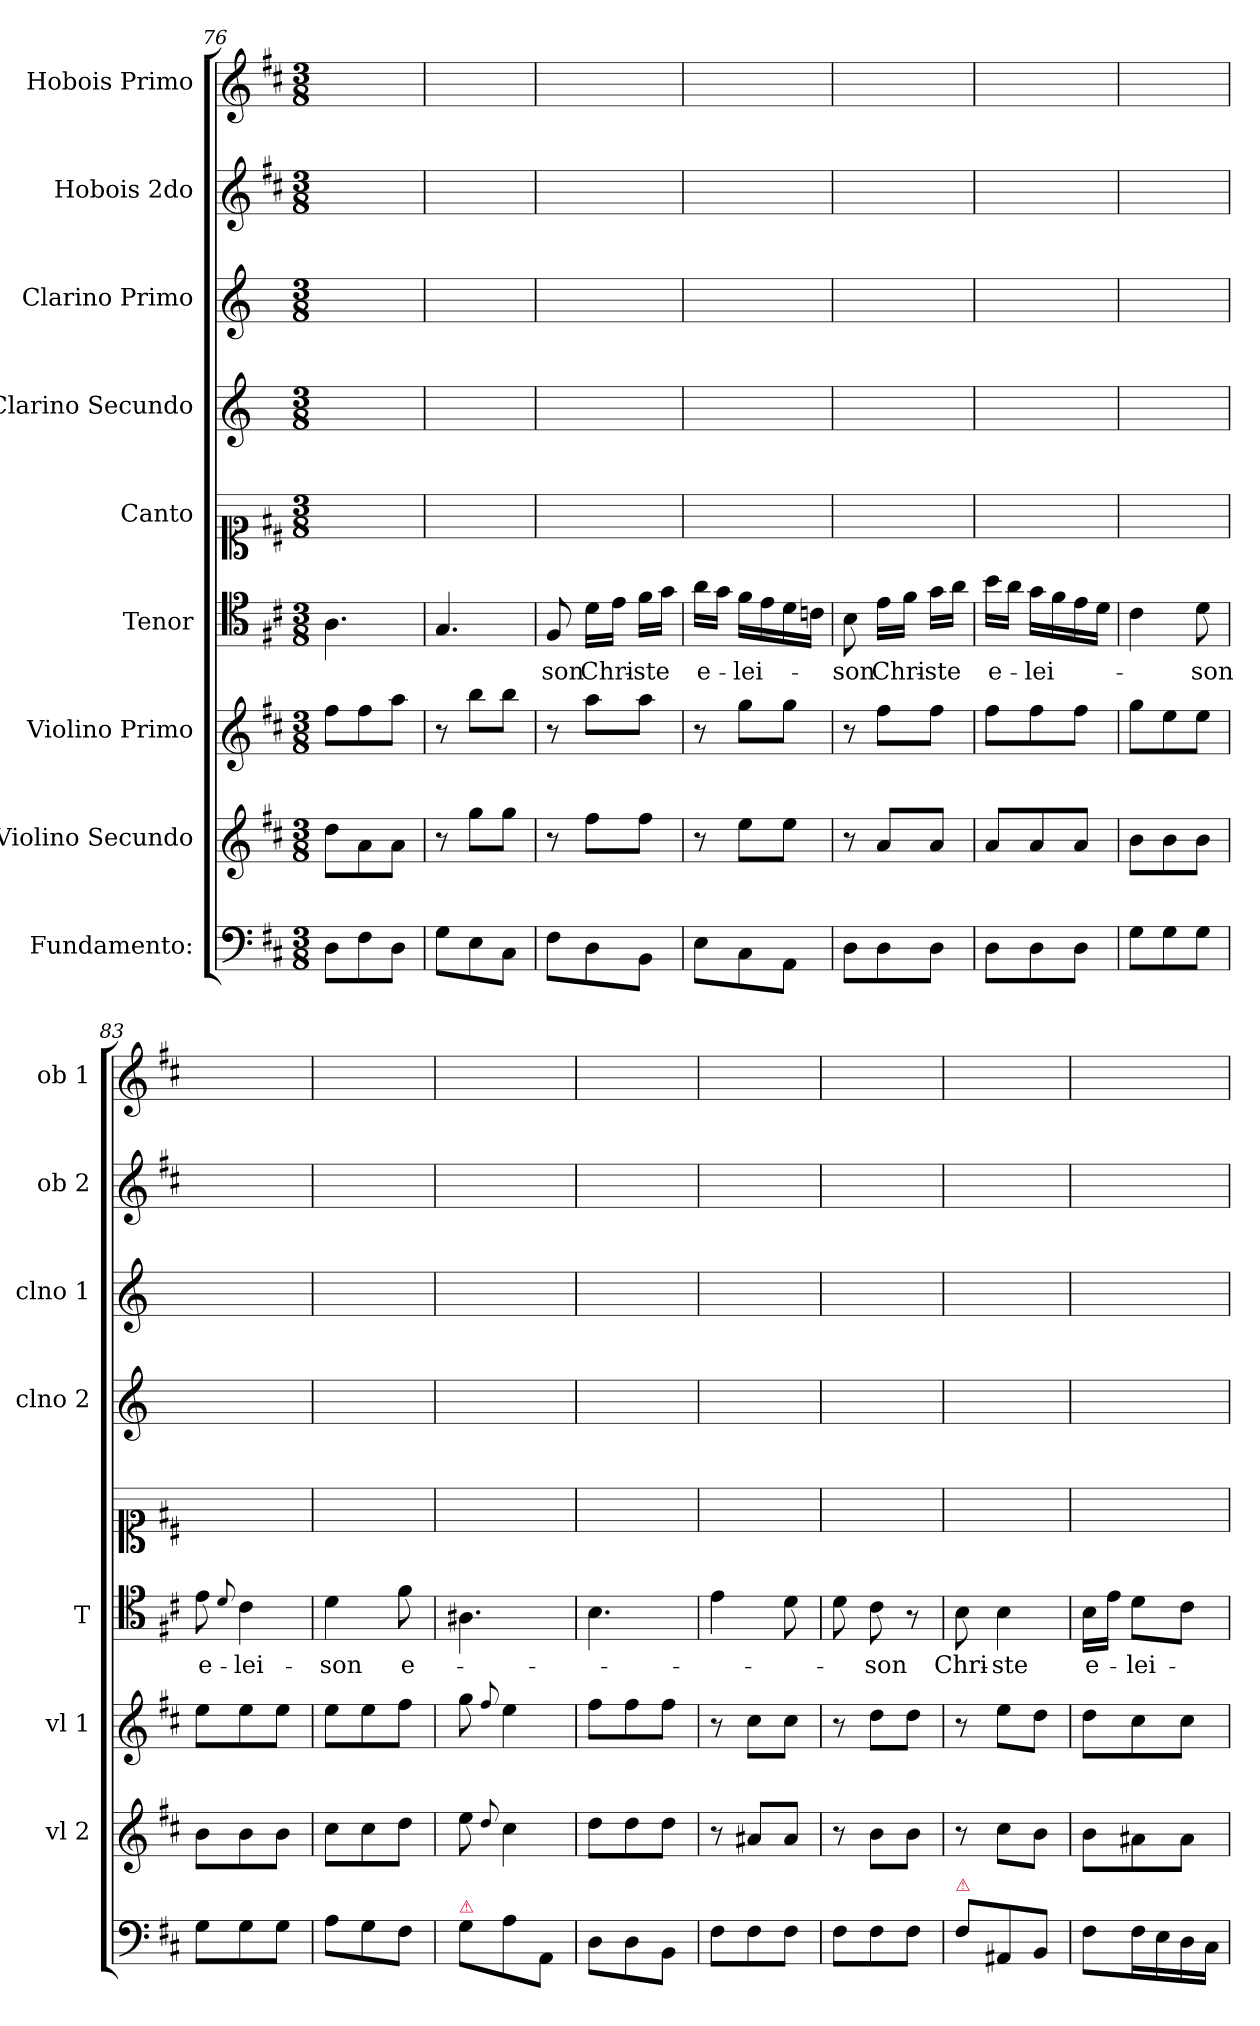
**kern	**kern	**kern	**kern	**text	**kern	**kern	**kern	**kern	**kern
*part9	*part8	*part7	*part6	*part6	*part5	*part4	*part3	*part2	*part1
*staff9	*staff8	*staff7	*staff6	*staff6	*staff5	*staff4	*staff3	*staff2	*staff1
*I"Fundamento:	*I"Violino Secundo	*I"Violino Primo	*I"Tenor	*	*I"Canto	*I"Clarino Secundo	*I"Clarino Primo	*I"Hobois 2do	*I"Hobois Primo
*	*I'vl 2	*I'vl 1	*I'T	*	*	*I'clno 2	*I'clno 1	*I'ob 2	*I'ob 1
*clefF4	*clefG2	*clefG2	*clefC4	*	*clefC1	*clefG2	*clefG2	*clefG2	*clefG2
*	*	*	*	*	*	*ITrd-1c-2	*ITrd-1c-2	*	*
*k[f#c#]	*k[f#c#]	*k[f#c#]	*k[f#c#]	*	*k[f#c#]	*k[f#c#]	*k[f#c#]	*k[f#c#]	*k[f#c#]
*M3/8	*M3/8	*M3/8	*M3/8	*	*M3/8	*M3/8	*M3/8	*M3/8	*M3/8
=76	=76	=76	=76	=76	=76	=76	=76	=76	=76
8D\L	8dd\L	8ff#\L	4.A\	.	4.ryy	4.ryy	4.ryy	4.ryy	4.ryy
8F#\	8a\	8ff#\	.	.	.	.	.	.	.
8D\J	8a\J	8aa\J	.	.	.	.	.	.	.
=77	=77	=77	=77	=77	=77	=77	=77	=77	=77
8G\L	8r	8r	4.G/	.	4.ryy	4.ryy	4.ryy	4.ryy	4.ryy
8E\	8gg\L	8bb\L	.	.	.	.	.	.	.
8C#\J	8gg\J	8bb\J	.	.	.	.	.	.	.
=78	=78	=78	=78	=78	=78	=78	=78	=78	=78
8F#\L	8r	8r	8F#/	-son	4.ryy	4.ryy	4.ryy	4.ryy	4.ryy
8D\	8ff#\L	8aa\L	16d\LL	Chri-	.	.	.	.	.
.	.	.	16e\JJ	.	.	.	.	.	.
8BB\J	8ff#\J	8aa\J	16f#\LL	-ste	.	.	.	.	.
.	.	.	16g\JJ	.	.	.	.	.	.
=79	=79	=79	=79	=79	=79	=79	=79	=79	=79
8E\L	8r	8r	16a\LL	e-	4.ryy	4.ryy	4.ryy	4.ryy	4.ryy
.	.	.	16g\JJ	.	.	.	.	.	.
8C#\	8ee\L	8gg\L	16f#\LL	-lei-	.	.	.	.	.
.	.	.	16e\	.	.	.	.	.	.
8AA\J	8ee\J	8gg\J	16d\	.	.	.	.	.	.
.	.	.	16cn\JJ	.	.	.	.	.	.
=80	=80	=80	=80	=80	=80	=80	=80	=80	=80
8D\L	8r	8r	8B\	-son	4.ryy	4.ryy	4.ryy	4.ryy	4.ryy
8D\	8a/L	8ff#\L	16e\LL	Chri-	.	.	.	.	.
.	.	.	16f#\JJ	.	.	.	.	.	.
8D\J	8a/J	8ff#\J	16g\LL	-ste	.	.	.	.	.
.	.	.	16a\JJ	.	.	.	.	.	.
=81	=81	=81	=81	=81	=81	=81	=81	=81	=81
8D\L	8a/L	8ff#\L	16b\LL	e-	4.ryy	4.ryy	4.ryy	4.ryy	4.ryy
.	.	.	16a\JJ	.	.	.	.	.	.
8D\	8a/	8ff#\	16g\LL	-lei-	.	.	.	.	.
.	.	.	16f#\	.	.	.	.	.	.
8D\J	8a/J	8ff#\J	16e\	.	.	.	.	.	.
.	.	.	16d\JJ	.	.	.	.	.	.
=82	=82	=82	=82	=82	=82	=82	=82	=82	=82
8G\L	8b\L	8gg\L	4c#\	.	4.ryy	4.ryy	4.ryy	4.ryy	4.ryy
8G\	8b\	8ee\	.	.	.	.	.	.	.
8G\J	8b\J	8ee\J	8d\	-son	.	.	.	.	.
=83	=83	=83	=83	=83	=83	=83	=83	=83	=83
8G\L	8b\L	8ee\L	8e\	e-	4.ryy	4.ryy	4.ryy	4.ryy	4.ryy
.	.	.	8qqd/	.	.	.	.	.	.
8G\	8b\	8ee\	4c#\	-lei-	.	.	.	.	.
8G\J	8b\J	8ee\J	.	.	.	.	.	.	.
=84	=84	=84	=84	=84	=84	=84	=84	=84	=84
8A\L	8cc#\L	8ee\L	4d\	-son	4.ryy	4.ryy	4.ryy	4.ryy	4.ryy
8G\	8cc#\	8ee\	.	.	.	.	.	.	.
8F#\J	8dd\J	8ff#\J	8f#\	e-	.	.	.	.	.
=85	=85	=85	=85	=85	=85	=85	=85	=85	=85
!LO:TX:a:color=crimson:t=⚠	!	!	!	!	!	!	!	!	!
8G\L	8ee\	8gg\	4.A#X\	.	4.ryy	4.ryy	4.ryy	4.ryy	4.ryy
.	8qqdd/	8qqff#/	.	.	.	.	.	.	.
8A\	4cc#\	4ee\	.	.	.	.	.	.	.
8AA/J	.	.	.	.	.	.	.	.	.
=86	=86	=86	=86	=86	=86	=86	=86	=86	=86
8D\L	8dd\L	8ff#\L	4.B\	.	4.ryy	4.ryy	4.ryy	4.ryy	4.ryy
8D\	8dd\	8ff#\	.	.	.	.	.	.	.
8BB\J	8dd\J	8ff#\J	.	.	.	.	.	.	.
=87	=87	=87	=87	=87	=87	=87	=87	=87	=87
8F#\L	8r	8r	4e\	.	4.ryy	4.ryy	4.ryy	4.ryy	4.ryy
8F#\	8a#X/L	8cc#\L	.	.	.	.	.	.	.
8F#\J	8a#/J	8cc#\J	8d\	.	.	.	.	.	.
=88	=88	=88	=88	=88	=88	=88	=88	=88	=88
8F#\L	8r	8r	8d\	.	4.ryy	4.ryy	4.ryy	4.ryy	4.ryy
8F#\	8b\L	8dd\L	8c#\	-son	.	.	.	.	.
8F#\J	8b\J	8dd\J	8r	.	.	.	.	.	.
=89	=89	=89	=89	=89	=89	=89	=89	=89	=89
!LO:TX:a:color=crimson:t=⚠	!	!	!	!	!	!	!	!	!
8F#\L	8r	8r	8B\	Chri-	4.ryy	4.ryy	4.ryy	4.ryy	4.ryy
8AA#X/	8cc#\L	8ee\L	4B\	-ste	.	.	.	.	.
8BB/J	8b\J	8dd\J	.	.	.	.	.	.	.
=90	=90	=90	=90	=90	=90	=90	=90	=90	=90
8F#\L	8b\L	8dd\L	16B\LL	e-	4.ryy	4.ryy	4.ryy	4.ryy	4.ryy
.	.	.	16e\JJ	.	.	.	.	.	.
16F#\L	8a#X\	8cc#\	8d\L	-lei-	.	.	.	.	.
16E\	.	.	.	.	.	.	.	.	.
16D\	8a#\J	8cc#\J	8c#\J	.	.	.	.	.	.
16C#\JJ	.	.	.	.	.	.	.	.	.
=	=	=	=	=	=	=	=	=	=
*-	*-	*-	*-	*-	*-	*-	*-	*-	*-
